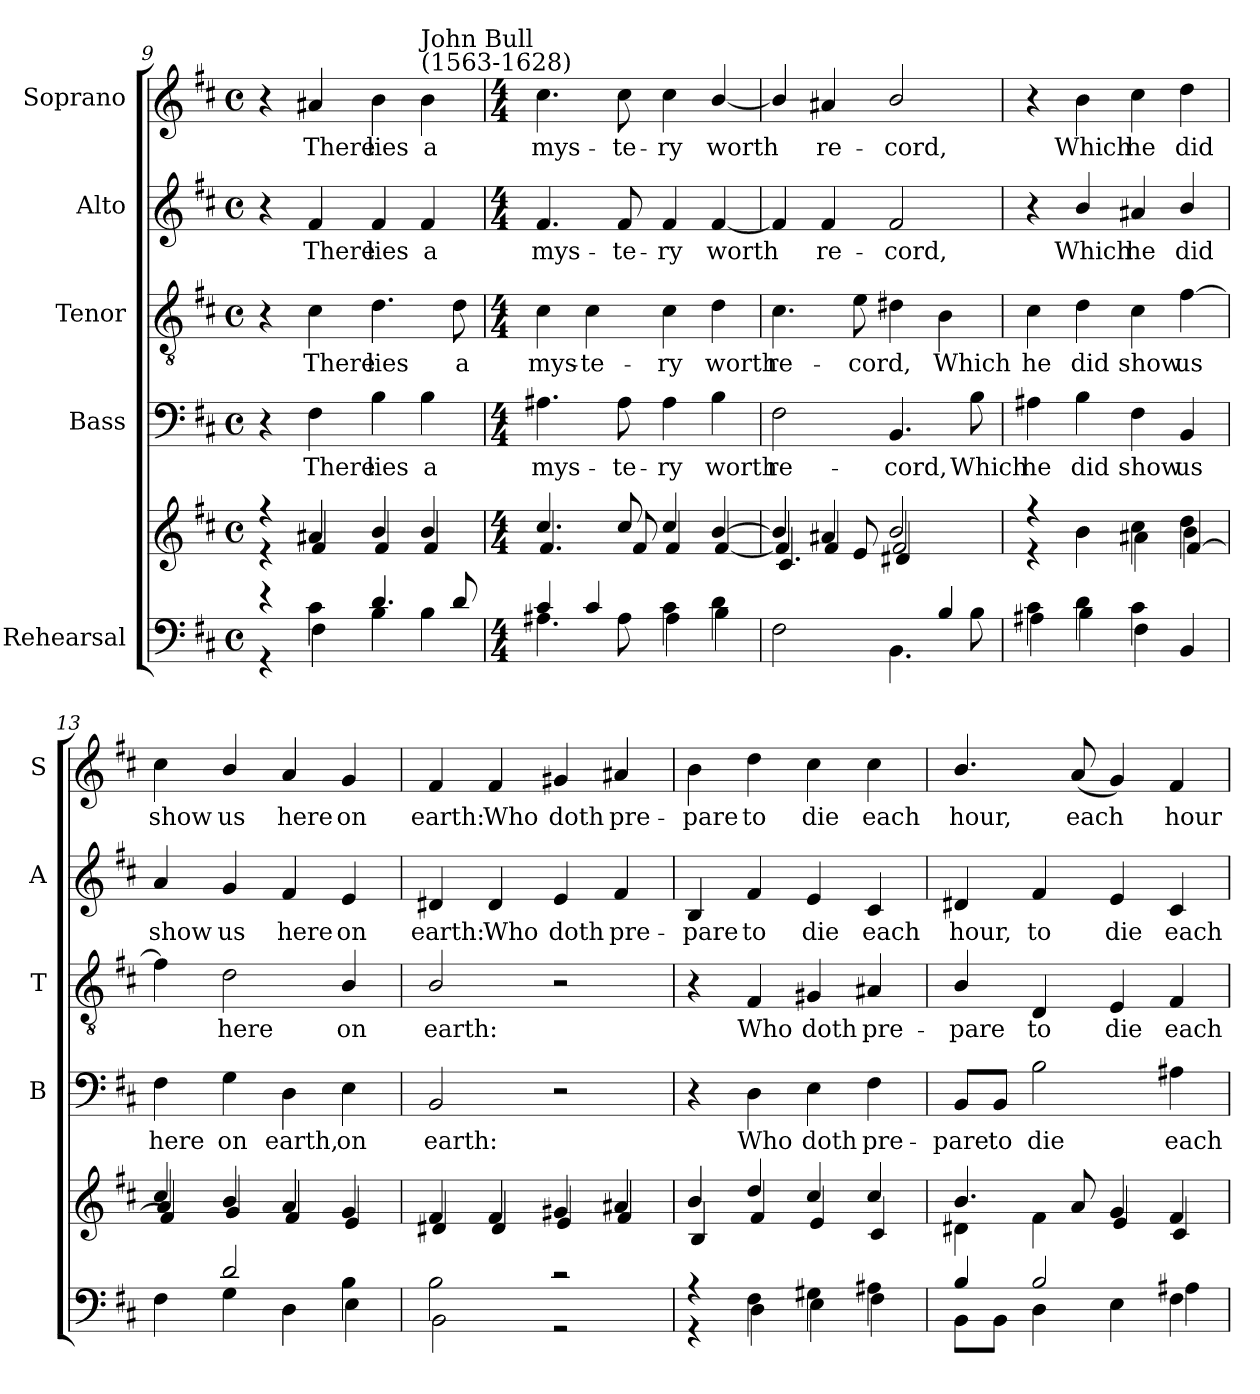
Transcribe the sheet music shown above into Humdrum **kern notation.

**kern	**kern	**kern	**text	**kern	**text	**kern	**text	**kern	**text
*part5	*part5	*part4	*part4	*part3	*part3	*part2	*part2	*part1	*part1
*staff6	*staff5	*staff4	*staff4	*staff3	*staff3	*staff2	*staff2	*staff1	*staff1
*I"Rehearsal	*	*I"Bass	*	*I"Tenor	*	*I"Alto	*	*I"Soprano	*
*	*	*I'B	*	*I'T	*	*I'A	*	*I'S	*
*clefF4	*clefG2	*clefF4	*	*clefGv2	*	*clefG2	*	*clefG2	*
*k[f#c#]	*k[f#c#]	*k[f#c#]	*	*k[f#c#]	*	*k[f#c#]	*	*k[f#c#]	*
*D:	*D:	*D:	*	*D:	*	*D:	*	*D:	*
*M4/4	*M4/4	*M4/4	*	*M4/4	*	*M4/4	*	*M4/4	*
*met(c)	*met(c)	*met(c)	*	*met(c)	*	*met(c)	*	*met(c)	*
=9	=9	=9	=9	=9	=9	=9	=9	=9	=9
*^	*^	*	*	*	*	*	*	*	*
4r	4r	4r	4r	4r	.	4r	.	4r	.	4r	.
!	!	!	!	!	!LO:LY:b	!	!LO:LY:b	!	!LO:LY:b	!	!LO:LY:b
4c#\	4F#\	4a#X/	4f#/	4F#\	There	4c#\	There	4f#/	There	4a#X/	There
!	!	!	!	!	!LO:LY:b	!	!LO:LY:b	!	!LO:LY:b	!	!LO:LY:b
4.d/	4B\	4b/	4f#/	4B\	lies	4.d\	lies	4f#/	lies	4b\	lies
!	!	!	!	!	!	!	!	!	!	!LO:TX:a:t=John Bull\n(1563-1628)	!
!	!	!	!	!	!LO:LY:b	!	!	!	!LO:LY:b	!	!LO:LY:b
.	4B\	4b/	4f#/	4B\	a	.	.	4f#/	a	4b\	a
!	!	!	!	!	!	!	!LO:LY:b	!	!	!	!
8d/	.	.	.	.	.	8d\	a	.	.	.	.
!!LO:LB:g=z
=10	=10	=10	=10	=10	=10	=10	=10	=10	=10	=10	=10
*M4/4	*	*M4/4	*	*M4/4	*	*M4/4	*	*M4/4	*	*M4/4	*
!	!	!	!	!	!LO:LY:b	!	!LO:LY:b	!	!LO:LY:b	!	!LO:LY:b
4c#/	4.A#X\	4.cc#/	4.f#/	4.A#X\	mys-	4c#\	mys-	4.f#/	mys-	4.cc#\	mys-
!	!	!	!	!	!	!	!LO:LY:b	!	!	!	!
4c#/	.	.	.	.	.	4c#\	-te-	.	.	.	.
!	!	!	!	!	!LO:LY:b	!	!	!	!LO:LY:b	!	!LO:LY:b
.	8A#\	8cc#/	8f#/	8A#\	-te-	.	.	8f#/	-te-	8cc#\	-te-
!	!	!	!	!	!LO:LY:b	!	!LO:LY:b	!	!LO:LY:b	!	!LO:LY:b
4c#\	4A#\	4cc#/	4f#/	4A#\	-ry	4c#\	-ry	4f#/	-ry	4cc#\	-ry
!	!	!	!	!	!LO:LY:b	!	!LO:LY:b	!	!LO:LY:b	!	!LO:LY:b
4d\	4B\	[>4b/	[>4f#/	4B\	worth	4d\	worth	[4f#/	worth	[4b/	worth
=11	=11	=11	=11	=11	=11	=11	=11	=11	=11	=11	=11
*	*	*	*^	*	*	*	*	*	*	*	*
!	!	!	!	!	!	!LO:LY:b	!	!LO:LY:b	!	!	!	!
2.ryy	2F#\	4b/]	4f#/]	4.c#/	2F#\	re-	4.c#\	re-	4f#/]	.	4b/]	.
!	!	!	!	!	!	!	!	!	!	!LO:LY:b	!	!LO:LY:b
.	.	4a#X/	4f#/	.	.	.	.	.	4f#/	re-	4a#X/	re-
!	!	!	!	!	!	!	!	!LO:LY:b	!	!	!	!
.	.	.	.	8e/	.	.	8e\	-cord,	.	.	.	.
!	!	!	!	!	!	!LO:LY:b	!	!	!	!LO:LY:b	!	!LO:LY:b
.	4.BB\	2b/	2f#/	4d#X/	4.BB/	-cord,	4d#X\	.	2f#/	-cord,	2b/	-cord,
!	!	!	!	!	!	!	!	!LO:LY:b	!	!	!	!
4B/	.	.	.	4ryy	.	.	4B\	Which	.	.	.	.
!	!	!	!	!	!	!LO:LY:b	!	!	!	!	!	!
.	8B\	.	.	.	8B\	Which	.	.	.	.	.	.
=12	=12	=12	=12	=12	=12	=12	=12	=12	=12	=12	=12	=12
!	!	!	!	!	!	!LO:LY:b	!	!LO:LY:b	!	!	!	!
4c#\	4A#X\	4r	4r	2.ryy	4A#X\	he	4c#\	he	4r	.	4r	.
!	!	!	!	!	!	!LO:LY:b	!	!LO:LY:b	!	!LO:LY:b	!	!LO:LY:b
4d\	4B\	4b\	4b\	.	4B\	did	4d\	did	4b/	Which	4b\	Which
!	!	!	!	!	!	!LO:LY:b	!	!LO:LY:b	!	!LO:LY:b	!	!LO:LY:b
4c#\	4F#\	4cc#\	4a#X\	.	4F#\	show	4c#\	show	4a#X/	he	4cc#\	he
!	!	!	!	!	!	!LO:LY:b	!	!LO:LY:b	!	!LO:LY:b	!	!LO:LY:b
4ryy	4BB/	4dd\	4b\	[>4f#/	4BB/	us	[4f#\	us	4b/	did	4dd\	did
=13	=13	=13	=13	=13	=13	=13	=13	=13	=13	=13	=13	=13
!	!	!	!	!	!	!LO:LY:b	!	!	!	!LO:LY:b	!	!LO:LY:b
4ryy	4F#\	4cc#/	4a/	4f#/]	4F#\	here	4f#\]	.	4a/	show	4cc#\	show
!	!	!	!	!	!	!LO:LY:b	!	!LO:LY:b	!	!LO:LY:b	!	!LO:LY:b
2d/	4G\	4b/	4g/	2.ryy	4G\	on	2d\	here	4g/	us	4b/	us
!	!	!	!	!	!	!LO:LY:b	!	!	!	!LO:LY:b	!	!LO:LY:b
.	4D\	4a/	4f#/	.	4D\	earth,	.	.	4f#/	here	4a/	here
!	!	!	!	!	!	!LO:LY:b	!	!LO:LY:b	!	!LO:LY:b	!	!LO:LY:b
4B\	4E\	4g/	4e/	.	4E\	on	4B/	on	4e/	on	4g/	on
*	*	*	*v	*v	*	*	*	*	*	*	*	*
=14	=14	=14	=14	=14	=14	=14	=14	=14	=14	=14	=14
!	!	!	!	!	!LO:LY:b	!	!LO:LY:b	!	!LO:LY:b	!	!LO:LY:b
2B\	2BB\	4f#/	4d#X/	2BB/	earth:	2B/	earth:	4d#X/	earth:	4f#/	earth:
!	!	!	!	!	!	!	!	!	!LO:LY:b	!	!LO:LY:b
.	.	4f#/	4d#/	.	.	.	.	4d#/	Who	4f#/	Who
!	!	!	!	!	!	!	!	!	!LO:LY:b	!	!LO:LY:b
2r	2r	4g#X/	4e/	2r	.	2r	.	4e/	doth	4g#X/	doth
!	!	!	!	!	!	!	!	!	!LO:LY:b	!	!LO:LY:b
.	.	4a#X/	4f#/	.	.	.	.	4f#/	pre-	4a#X/	pre-
!!LO:LB:g=z
=15	=15	=15	=15	=15	=15	=15	=15	=15	=15	=15	=15
!	!	!	!	!	!	!	!	!	!LO:LY:b	!	!LO:LY:b
4r	4r	4b/	4B/	4r	.	4r	.	4B/	-pare	4b\	-pare
!	!	!	!	!	!LO:LY:b	!	!LO:LY:b	!	!LO:LY:b	!	!LO:LY:b
4F#\	4D\	4dd/	4f#/	4D\	Who	4F#/	Who	4f#/	to	4dd\	to
!	!	!	!	!	!LO:LY:b	!	!LO:LY:b	!	!LO:LY:b	!	!LO:LY:b
4G#X\	4E\	4cc#/	4e/	4E\	doth	4G#X/	doth	4e/	die	4cc#\	die
!	!	!	!	!	!LO:LY:b	!	!LO:LY:b	!	!LO:LY:b	!	!LO:LY:b
4A#X\	4F#\	4cc#/	4c#/	4F#\	pre-	4A#X/	pre-	4c#/	each	4cc#\	each
=16	=16	=16	=16	=16	=16	=16	=16	=16	=16	=16	=16
!	!	!	!	!	!LO:LY:b	!	!LO:LY:b	!	!LO:LY:b	!	!LO:LY:b
4B/	8BB\L	4.b/	4d#X\	8BB/L	-pare	4B/	-pare	4d#X/	hour,	4.b/	hour,
!	!	!	!	!	!LO:LY:b	!	!	!	!	!	!
.	8BB\J	.	.	8BB/J	to	.	.	.	.	.	.
!	!	!	!	!	!LO:LY:b	!	!LO:LY:b	!	!LO:LY:b	!	!
4D\	2B/	.	4f#\	2B\	die	4D/	to	4f#/	to	.	.
!	!	!	!	!	!	!	!	!	!	!	!LO:LY:b
.	.	8a/	.	.	.	.	.	.	.	(<8a/	each
!	!	!	!	!	!	!	!LO:LY:b	!	!LO:LY:b	!	!
4E\	.	4g/	4e/	.	.	4E/	die	4e/	die	4g/)	.
!	!	!	!	!	!LO:LY:b	!	!LO:LY:b	!	!LO:LY:b	!	!LO:LY:b
4F#\	4A#X\	4f#/	4c#/	4A#X\	each	4F#/	each	4c#/	each	4f#/	hour
*v	*v	*	*	*	*	*	*	*	*	*	*
*	*v	*v	*	*	*	*	*	*	*	*
=	=	=	=	=	=	=	=	=	=
*-	*-	*-	*-	*-	*-	*-	*-	*-	*-
